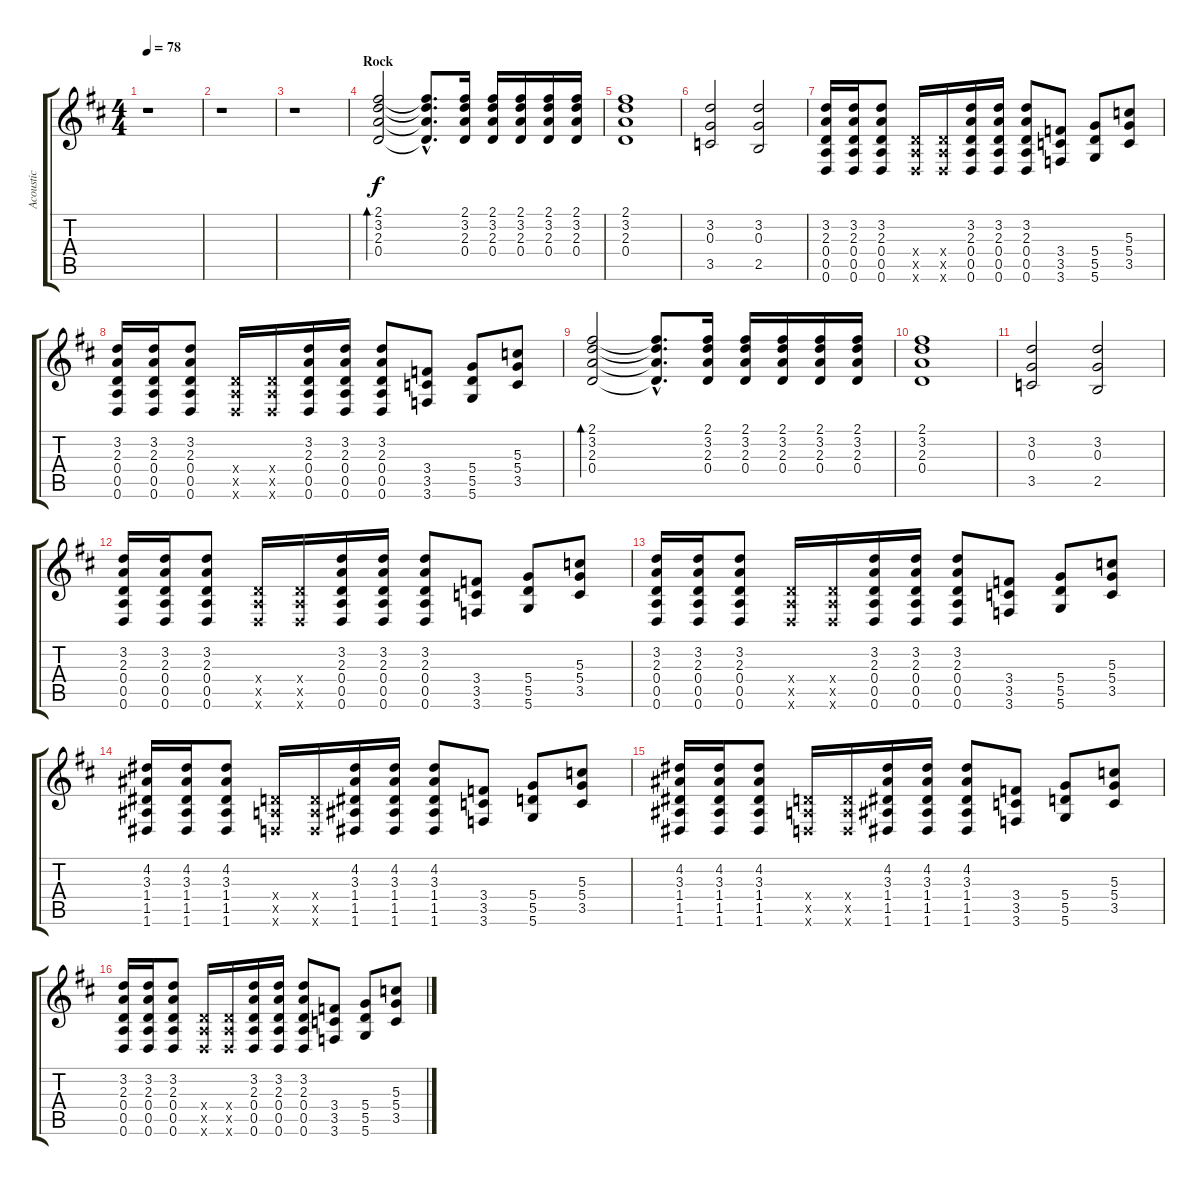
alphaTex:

\track ("Acoustic" "Acoustic") {instrument acousticguitarsteel}
\staff {score tabs}
\tuning (E4 B3 G3 D3 A2 D2) {hide}
\ts (4 4)
\tempo 78
\clef g2
\ks d
r.1{dy f} |
r.1 |
r.1 |
\section ("" "Rock")
(2.1 3.2 2.3 0.4).2{bd 120} (2.1{hac t} 3.2{hac t} 2.3{hac t} 0.4{hac t}).8{d} (2.1 3.2 2.3 0.4).16 (2.1 3.2 2.3 0.4).16 (2.1 3.2 2.3 0.4).16 (2.1 3.2 2.3 0.4).16 (2.1 3.2 2.3 0.4).16 |
(2.1 3.2 2.3 0.4).1 |
(3.2 0.3 3.5).2 (3.2 0.3 2.5).2 |
(3.2 2.3 0.4 0.5 0.6).16 (3.2 2.3 0.4 0.5 0.6).16 (3.2 2.3 0.4 0.5 0.6).8 (0.4{x} 0.5{x} 0.6{x}).16 (0.4{x} 0.5{x} 0.6{x}).16 (3.2 2.3 0.4 0.5 0.6).16 (3.2 2.3 0.4 0.5 0.6).16 (3.2 2.3 0.4 0.5 0.6).8 (3.4 3.5 3.6).8 (5.4 5.5 5.6).8 (5.3 5.4 3.5).8 |
(3.2 2.3 0.4 0.5 0.6).16 (3.2 2.3 0.4 0.5 0.6).16 (3.2 2.3 0.4 0.5 0.6).8 (0.4{x} 0.5{x} 0.6{x}).16 (0.4{x} 0.5{x} 0.6{x}).16 (3.2 2.3 0.4 0.5 0.6).16 (3.2 2.3 0.4 0.5 0.6).16 (3.2 2.3 0.4 0.5 0.6).8 (3.4 3.5 3.6).8 (5.4 5.5 5.6).8 (5.3 5.4 3.5).8 |
(2.1 3.2 2.3 0.4).2{bd 120} (2.1{hac t} 3.2{hac t} 2.3{hac t} 0.4{hac t}).8{d} (2.1 3.2 2.3 0.4).16 (2.1 3.2 2.3 0.4).16 (2.1 3.2 2.3 0.4).16 (2.1 3.2 2.3 0.4).16 (2.1 3.2 2.3 0.4).16 |
(2.1 3.2 2.3 0.4).1 |
(3.2 0.3 3.5).2 (3.2 0.3 2.5).2 |
(3.2 2.3 0.4 0.5 0.6).16 (3.2 2.3 0.4 0.5 0.6).16 (3.2 2.3 0.4 0.5 0.6).8 (0.4{x} 0.5{x} 0.6{x}).16 (0.4{x} 0.5{x} 0.6{x}).16 (3.2 2.3 0.4 0.5 0.6).16 (3.2 2.3 0.4 0.5 0.6).16 (3.2 2.3 0.4 0.5 0.6).8 (3.4 3.5 3.6).8 (5.4 5.5 5.6).8 (5.3 5.4 3.5).8 |
(3.2 2.3 0.4 0.5 0.6).16 (3.2 2.3 0.4 0.5 0.6).16 (3.2 2.3 0.4 0.5 0.6).8 (0.4{x} 0.5{x} 0.6{x}).16 (0.4{x} 0.5{x} 0.6{x}).16 (3.2 2.3 0.4 0.5 0.6).16 (3.2 2.3 0.4 0.5 0.6).16 (3.2 2.3 0.4 0.5 0.6).8 (3.4 3.5 3.6).8 (5.4 5.5 5.6).8 (5.3 5.4 3.5).8 |
(4.2 3.3 1.4 1.5 1.6).16 (4.2 3.3 1.4 1.5 1.6).16 (4.2 3.3 1.4 1.5 1.6).8 (0.4{x} 0.5{x} 0.6{x}).16 (0.4{x} 0.5{x} 0.6{x}).16 (4.2 3.3 1.4 1.5 1.6).16 (4.2 3.3 1.4 1.5 1.6).16 (4.2 3.3 1.4 1.5 1.6).8 (3.4 3.5 3.6).8 (5.4 5.5 5.6).8 (5.3 5.4 3.5).8 |
(4.2 3.3 1.4 1.5 1.6).16 (4.2 3.3 1.4 1.5 1.6).16 (4.2 3.3 1.4 1.5 1.6).8 (0.4{x} 0.5{x} 0.6{x}).16 (0.4{x} 0.5{x} 0.6{x}).16 (4.2 3.3 1.4 1.5 1.6).16 (4.2 3.3 1.4 1.5 1.6).16 (4.2 3.3 1.4 1.5 1.6).8 (3.4 3.5 3.6).8 (5.4 5.5 5.6).8 (5.3 5.4 3.5).8 |
(3.2 2.3 0.4 0.5 0.6).16 (3.2 2.3 0.4 0.5 0.6).16 (3.2 2.3 0.4 0.5 0.6).8 (0.4{x} 0.5{x} 0.6{x}).16 (0.4{x} 0.5{x} 0.6{x}).16 (3.2 2.3 0.4 0.5 0.6).16 (3.2 2.3 0.4 0.5 0.6).16 (3.2 2.3 0.4 0.5 0.6).8 (3.4 3.5 3.6).8 (5.4 5.5 5.6).8 (5.3 5.4 3.5).8
